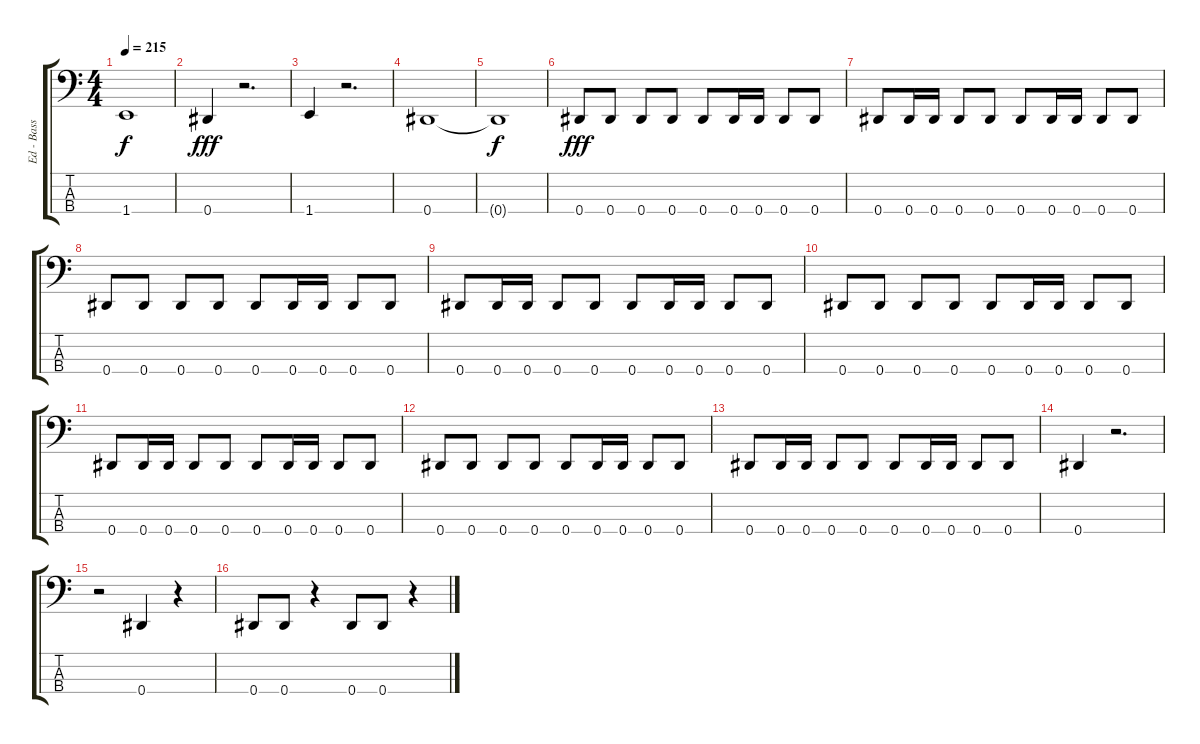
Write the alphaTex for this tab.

\track ("Ed - Bass" "Ed - Bass") {instrument electricbasspick}
\staff {score tabs}
\tuning (Gb2 Db2 Ab1 Eb1) {hide}
\ts (4 4)
\tempo 215
\clef f4
\ks c
1.4{t}.1{dy f} |
0.4.4{dy fff} r.2{d} |
1.4.4 r.2{d} |
0.4.1 |
0.4{t}.1{dy f} |
0.4.8{dy fff} 0.4.8 0.4.8 0.4.8 0.4.8 0.4.16 0.4.16 0.4.8 0.4.8 |
0.4.8 0.4.16 0.4.16 0.4.8 0.4.8 0.4.8 0.4.16 0.4.16 0.4.8 0.4.8 |
0.4.8 0.4.8 0.4.8 0.4.8 0.4.8 0.4.16 0.4.16 0.4.8 0.4.8 |
0.4.8 0.4.16 0.4.16 0.4.8 0.4.8 0.4.8 0.4.16 0.4.16 0.4.8 0.4.8 |
0.4.8 0.4.8 0.4.8 0.4.8 0.4.8 0.4.16 0.4.16 0.4.8 0.4.8 |
0.4.8 0.4.16 0.4.16 0.4.8 0.4.8 0.4.8 0.4.16 0.4.16 0.4.8 0.4.8 |
0.4.8 0.4.8 0.4.8 0.4.8 0.4.8 0.4.16 0.4.16 0.4.8 0.4.8 |
0.4.8 0.4.16 0.4.16 0.4.8 0.4.8 0.4.8 0.4.16 0.4.16 0.4.8 0.4.8 |
0.4.4 r.2{d} |
r.2 0.4.4 r.4 |
0.4.8 0.4.8 r.4 0.4.8 0.4.8 r.4
